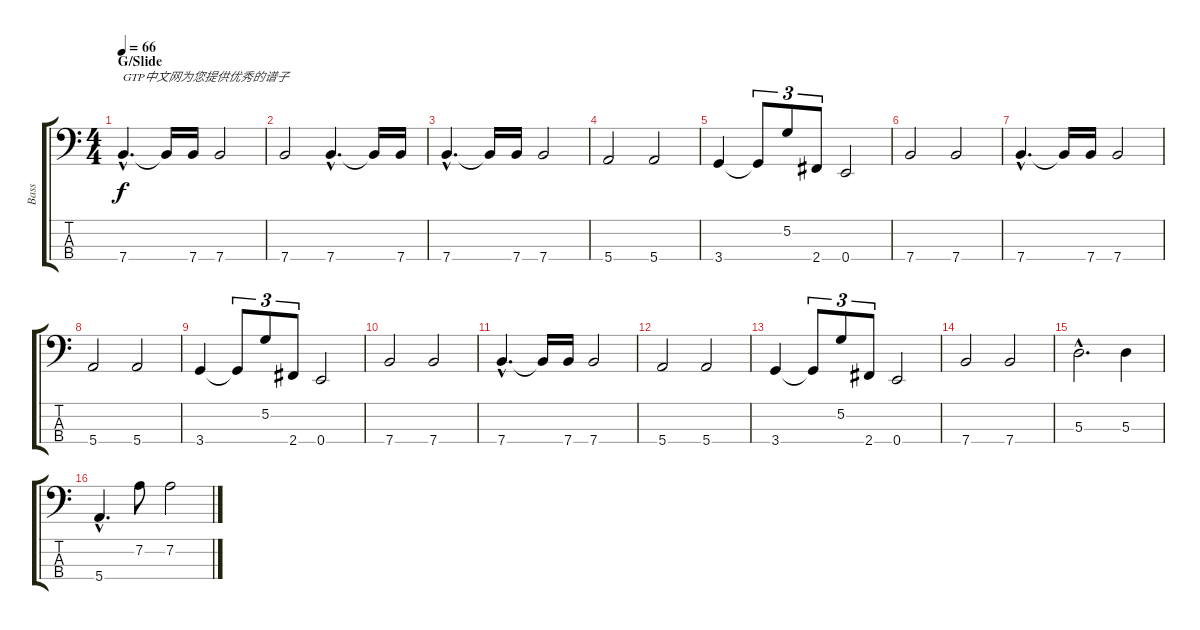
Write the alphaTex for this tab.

\track ("Bass" "Bass") {instrument electricbasspick}
\staff {score tabs}
\tuning (G2 D2 A1 E1) {hide}
\ts (4 4)
\section ("" "G/Slide")
\tempo 66
\clef f4
\ks c
7.4{hac}.4{d txt "GTP中文网为您提供优秀的谱子" dy f instrument electricbasspick} 7.4{t}.16 7.4.16 7.4.2 |
7.4.2 7.4{hac}.4{d} 7.4{t}.16 7.4.16 |
7.4{hac}.4{d} 7.4{t}.16 7.4.16 7.4.2 |
5.4.2 5.4.2 |
3.4.4 3.4{t}.8{tu (3 2)} 5.2.8{tu (3 2)} 2.4.8{tu (3 2)} 0.4.2 |
7.4.2 7.4.2 |
7.4{hac}.4{d} 7.4{t}.16 7.4.16 7.4.2 |
5.4.2 5.4.2 |
3.4.4 3.4{t}.8{tu (3 2)} 5.2.8{tu (3 2)} 2.4.8{tu (3 2)} 0.4.2 |
7.4.2 7.4.2 |
7.4{hac}.4{d} 7.4{t}.16 7.4.16 7.4.2 |
5.4.2 5.4.2 |
3.4.4 3.4{t}.8{tu (3 2)} 5.2.8{tu (3 2)} 2.4.8{tu (3 2)} 0.4.2 |
7.4.2 7.4.2 |
5.3{hac}.2{d} 5.3.4 |
5.4{hac}.4{d} 7.2.8 7.2.2
